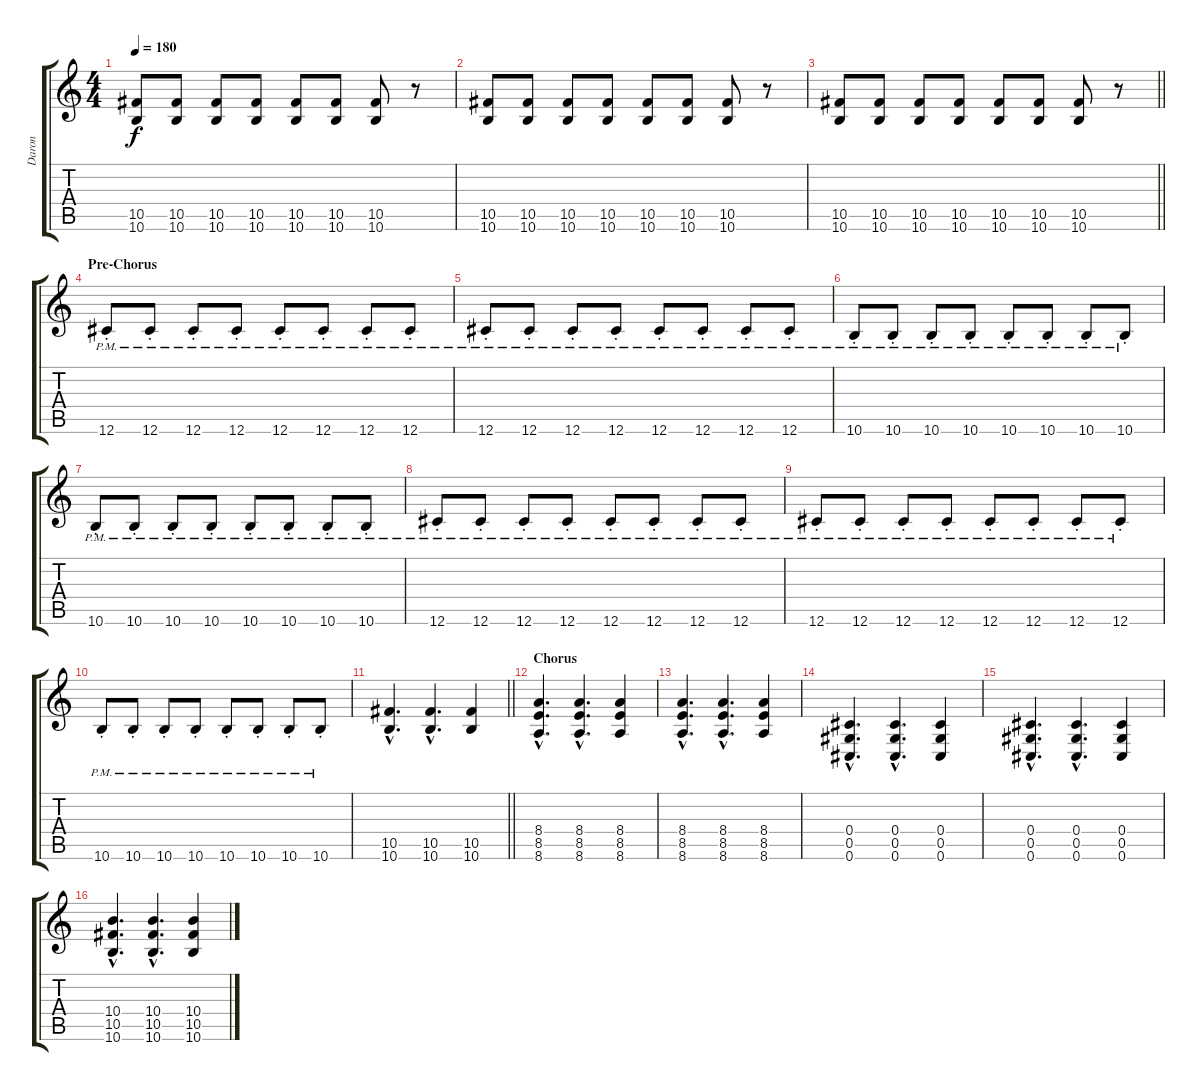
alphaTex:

\track ("Daron" "Daron") {instrument overdrivenguitar}
\staff {score tabs}
\tuning (Eb4 Bb3 Gb3 Db3 Ab2 Db2) {hide}
\ts (4 4)
\tempo 180
\clef g2
\ks c
(10.5 10.6).8{dy f} (10.5 10.6).8 (10.5 10.6).8 (10.5 10.6).8 (10.5 10.6).8 (10.5 10.6).8 (10.5 10.6).8 r.8 |
(10.5 10.6).8 (10.5 10.6).8 (10.5 10.6).8 (10.5 10.6).8 (10.5 10.6).8 (10.5 10.6).8 (10.5 10.6).8 r.8 |
\barLineRight lightlight
(10.5 10.6).8 (10.5 10.6).8 (10.5 10.6).8 (10.5 10.6).8 (10.5 10.6).8 (10.5 10.6).8 (10.5 10.6).8 r.8 |
\section ("" "Pre-Chorus")
12.6{pm st}.8 12.6{pm st}.8 12.6{pm st}.8 12.6{pm st}.8 12.6{pm st}.8 12.6{pm st}.8 12.6{pm st}.8 12.6{pm st}.8 |
12.6{pm st}.8 12.6{pm st}.8 12.6{pm st}.8 12.6{pm st}.8 12.6{pm st}.8 12.6{pm st}.8 12.6{pm st}.8 12.6{pm st}.8 |
10.6{pm st}.8 10.6{pm st}.8 10.6{pm st}.8 10.6{pm st}.8 10.6{pm st}.8 10.6{pm st}.8 10.6{pm st}.8 10.6{pm st}.8 |
10.6{pm st}.8 10.6{pm st}.8 10.6{pm st}.8 10.6{pm st}.8 10.6{pm st}.8 10.6{pm st}.8 10.6{pm st}.8 10.6{pm st}.8 |
12.6{pm st}.8 12.6{pm st}.8 12.6{pm st}.8 12.6{pm st}.8 12.6{pm st}.8 12.6{pm st}.8 12.6{pm st}.8 12.6{pm st}.8 |
12.6{pm st}.8 12.6{pm st}.8 12.6{pm st}.8 12.6{pm st}.8 12.6{pm st}.8 12.6{pm st}.8 12.6{pm st}.8 12.6{pm st}.8 |
10.6{pm st}.8 10.6{pm st}.8 10.6{pm st}.8 10.6{pm st}.8 10.6{pm st}.8 10.6{pm st}.8 10.6{pm st}.8 10.6{pm st}.8 |
\barLineRight lightlight
(10.5{hac} 10.6{hac}).4{d} (10.5{hac} 10.6{hac}).4{d} (10.5 10.6).4 |
\section ("" "Chorus ")
(8.4{hac} 8.5{hac} 8.6{hac}).4{d} (8.4{hac} 8.5{hac} 8.6{hac}).4{d} (8.4 8.5 8.6).4 |
(8.4{hac} 8.5{hac} 8.6{hac}).4{d} (8.4{hac} 8.5{hac} 8.6{hac}).4{d} (8.4 8.5 8.6).4 |
(0.4{hac} 0.5{hac} 0.6{hac}).4{d} (0.4{hac} 0.5{hac} 0.6{hac}).4{d} (0.4 0.5 0.6).4 |
(0.4{hac} 0.5{hac} 0.6{hac}).4{d} (0.4{hac} 0.5{hac} 0.6{hac}).4{d} (0.4 0.5 0.6).4 |
(10.4{hac} 10.5{hac} 10.6{hac}).4{d} (10.4{hac} 10.5{hac} 10.6{hac}).4{d} (10.4 10.5 10.6).4
